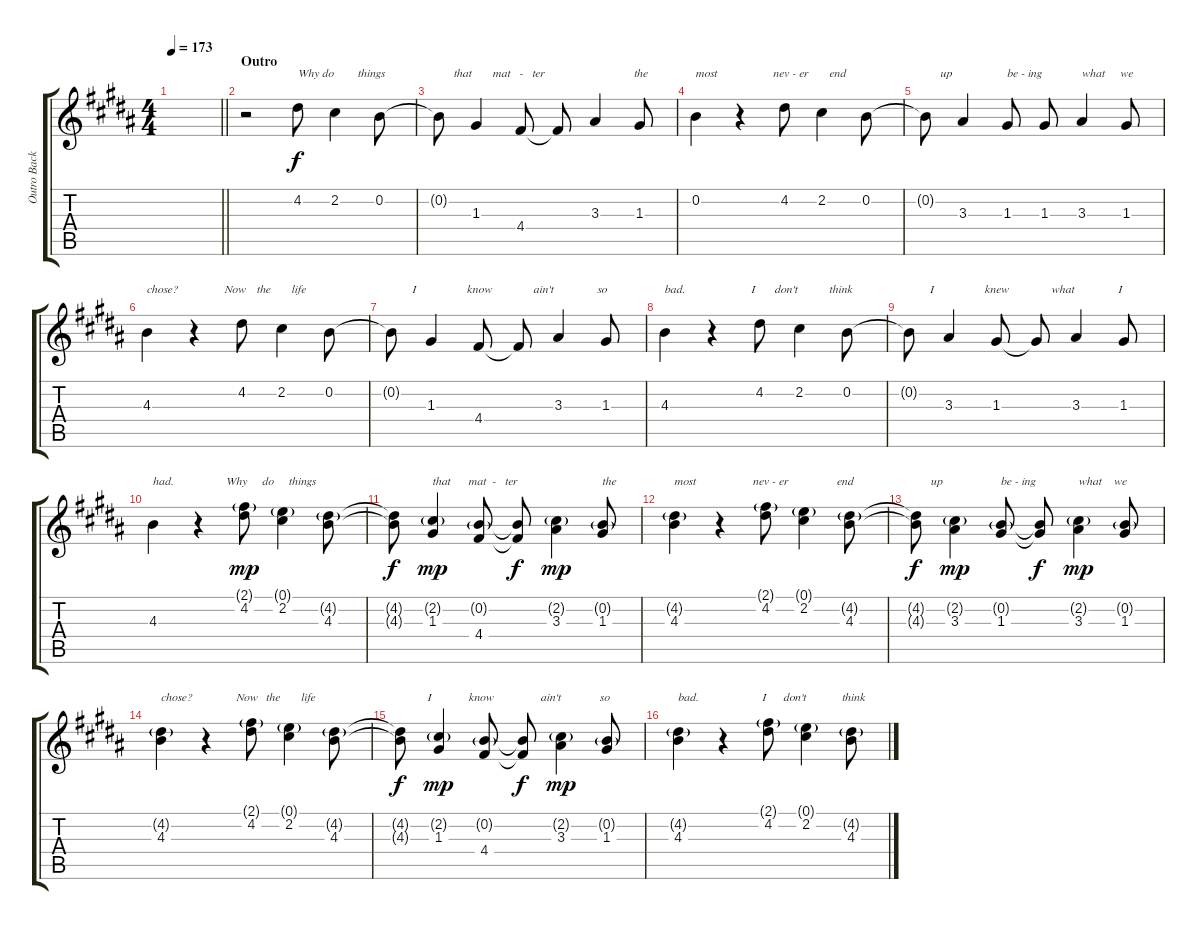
\track ("Outro Backup Vocals" "Outro Back") {instrument electricguitarjazz}
\staff {score tabs}
\tuning (E4 B3 G3 D3 A2 E2) {hide}
\ts (4 4)
\tempo 173
\clef g2
\barLineRight lightlight
\ks g#minor
|
\section ("" "Outro")
r.2 4.2.8{txt "Why do        things"} 2.2.4 0.2.8 |
0.2{t}.8{txt "     that       mat   -   ter"} 1.3.4 4.4.8 4.4{t}.8 3.3.4{txt "             the"} 1.3.8 |
0.2.4{txt "most"} r.4{txt "           nev - er       end"} 4.2.8 2.2.4 0.2.8 |
0.2{t}.8{txt "     up"} 3.3.4 1.3.8{txt "be - ing"} 1.3.8 3.3.4{txt "what     we"} 1.3.8 |
4.3.4{txt "chose?"} r.4{txt "          Now"} 4.2.8{txt "     the       life"} 2.2.4 0.2.8 |
0.2{t}.8{txt "       I"} 1.3.4{txt "            know"} 4.4.8 4.4{t}.8{txt "     ain't"} 3.3.4{txt "             so"} 1.3.8 |
4.3.4{txt "bad."} r.4{txt "             I"} 4.2.8{txt "     don't"} 2.2.4{txt "          think"} 0.2.8 |
0.2{t}.8{txt "       I"} 3.3.4{txt "            knew"} 1.3.8 1.3{t}.8{txt "     what"} 3.3.4{txt "              I"} 1.3.8 |
4.3.4{txt "had."} r.4{txt "         Why"} (2.1{g} 4.2).8{txt "      do     things" dy mp} (0.1{g} 2.2).4 (4.2{g} 4.3).8 |
(4.2{t} 4.3{t}).8{dy f} (2.2{g} 1.3).4{txt "that      mat  -   ter" dy mp} (0.2{g} 4.4).8 (0.2{t} 4.4{t}).8{dy f} (2.2{g} 3.3).4{dy mp} (0.2{g} 1.3).8{txt "the"} |
(4.2{g} 4.3).4{txt "most"} r.4{txt "           nev - er"} (2.1{g} 4.2).8 (0.1{g} 2.2).4{txt "           end"} (4.2{g} 4.3).8 |
(4.2{t} 4.3{t}).8{txt "     up" dy f} (2.2{g} 3.3).4{dy mp} (0.2{g} 1.3).8{txt "be - ing"} (0.2{t} 1.3{t}).8{dy f} (2.2{g} 3.3).4{txt "what    we" dy mp} (0.2{g} 1.3).8 |
(4.2{g} 4.3).4{txt "chose?"} r.4{txt "          Now"} (2.1{g} 4.2).8{txt "     the       life"} (0.1{g} 2.2).4 (4.2{g} 4.3).8 |
(4.2{t} 4.3{t}).8{txt "         I" dy f} (2.2{g} 1.3).4{txt "          know" dy mp} (0.2{g} 4.4).8 (0.2{t} 4.4{t}).8{txt "      ain't" dy f} (2.2{g} 3.3).4{txt "             so" dy mp} (0.2{g} 1.3).8 |
(4.2{g} 4.3).4{txt "bad."} r.4{txt "             I"} (2.1{g} 4.2).8{txt "     don't"} (0.1{g} 2.2).4{txt "            think"} (4.2{g} 4.3).8
